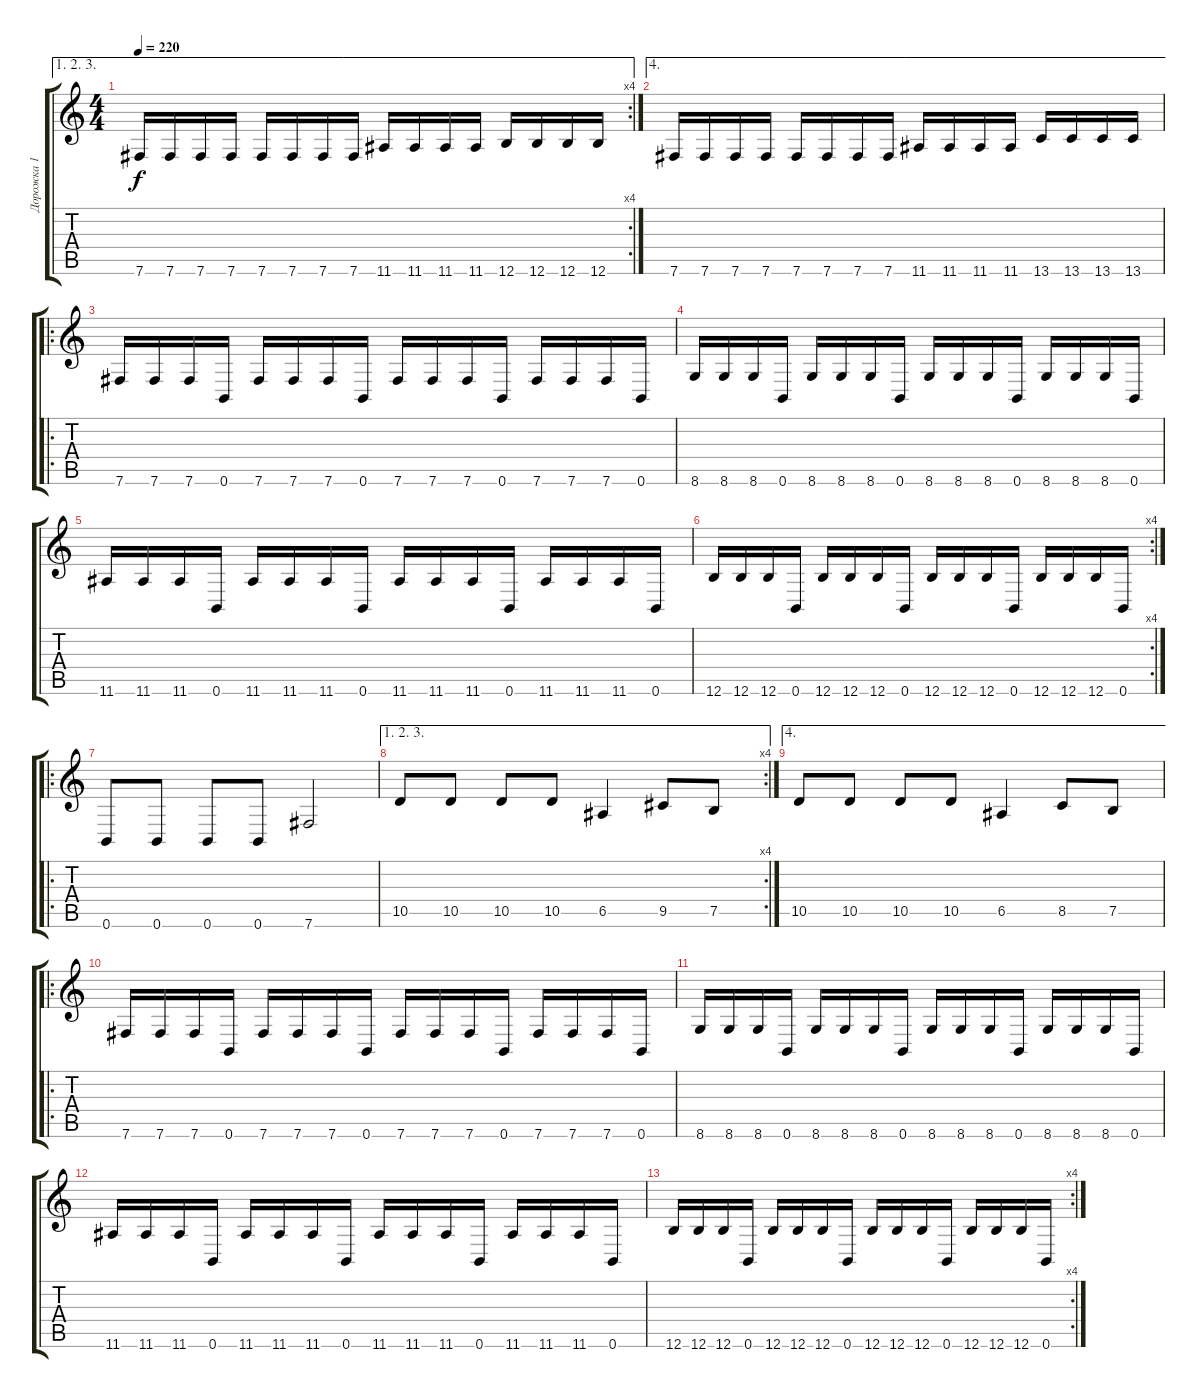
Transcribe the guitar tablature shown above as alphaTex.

\track ("Дорожка 1" "Дорожка 1") {instrument overdrivenguitar}
\staff {score tabs}
\tuning (B3 Gb3 D3 A2 E2 B1) {hide}
\ae (1 2 3)
\rc 4
\ts (4 4)
\tempo 220
\clef g2
\ks c
7.6.16{dy f} 7.6.16 7.6.16 7.6.16 7.6.16 7.6.16 7.6.16 7.6.16 11.6.16 11.6.16 11.6.16 11.6.16 12.6.16 12.6.16 12.6.16 12.6.16 |
\ae 4
7.6.16 7.6.16 7.6.16 7.6.16 7.6.16 7.6.16 7.6.16 7.6.16 11.6.16 11.6.16 11.6.16 11.6.16 13.6.16 13.6.16 13.6.16 13.6.16 |
\ro
7.6.16 7.6.16 7.6.16 0.6.16 7.6.16 7.6.16 7.6.16 0.6.16 7.6.16 7.6.16 7.6.16 0.6.16 7.6.16 7.6.16 7.6.16 0.6.16 |
8.6.16 8.6.16 8.6.16 0.6.16 8.6.16 8.6.16 8.6.16 0.6.16 8.6.16 8.6.16 8.6.16 0.6.16 8.6.16 8.6.16 8.6.16 0.6.16 |
11.6.16 11.6.16 11.6.16 0.6.16 11.6.16 11.6.16 11.6.16 0.6.16 11.6.16 11.6.16 11.6.16 0.6.16 11.6.16 11.6.16 11.6.16 0.6.16 |
\rc 4
12.6.16 12.6.16 12.6.16 0.6.16 12.6.16 12.6.16 12.6.16 0.6.16 12.6.16 12.6.16 12.6.16 0.6.16 12.6.16 12.6.16 12.6.16 0.6.16 |
\ro
0.6.8 0.6.8 0.6.8 0.6.8 7.6.2 |
\ae (1 2 3)
\rc 4
10.5.8 10.5.8 10.5.8 10.5.8 6.5.4 9.5.8 7.5.8 |
\ae 4
10.5.8 10.5.8 10.5.8 10.5.8 6.5.4 8.5.8 7.5.8 |
\ro
7.6.16 7.6.16 7.6.16 0.6.16 7.6.16 7.6.16 7.6.16 0.6.16 7.6.16 7.6.16 7.6.16 0.6.16 7.6.16 7.6.16 7.6.16 0.6.16 |
8.6.16 8.6.16 8.6.16 0.6.16 8.6.16 8.6.16 8.6.16 0.6.16 8.6.16 8.6.16 8.6.16 0.6.16 8.6.16 8.6.16 8.6.16 0.6.16 |
11.6.16 11.6.16 11.6.16 0.6.16 11.6.16 11.6.16 11.6.16 0.6.16 11.6.16 11.6.16 11.6.16 0.6.16 11.6.16 11.6.16 11.6.16 0.6.16 |
\rc 4
12.6.16 12.6.16 12.6.16 0.6.16 12.6.16 12.6.16 12.6.16 0.6.16 12.6.16 12.6.16 12.6.16 0.6.16 12.6.16 12.6.16 12.6.16 0.6.16
